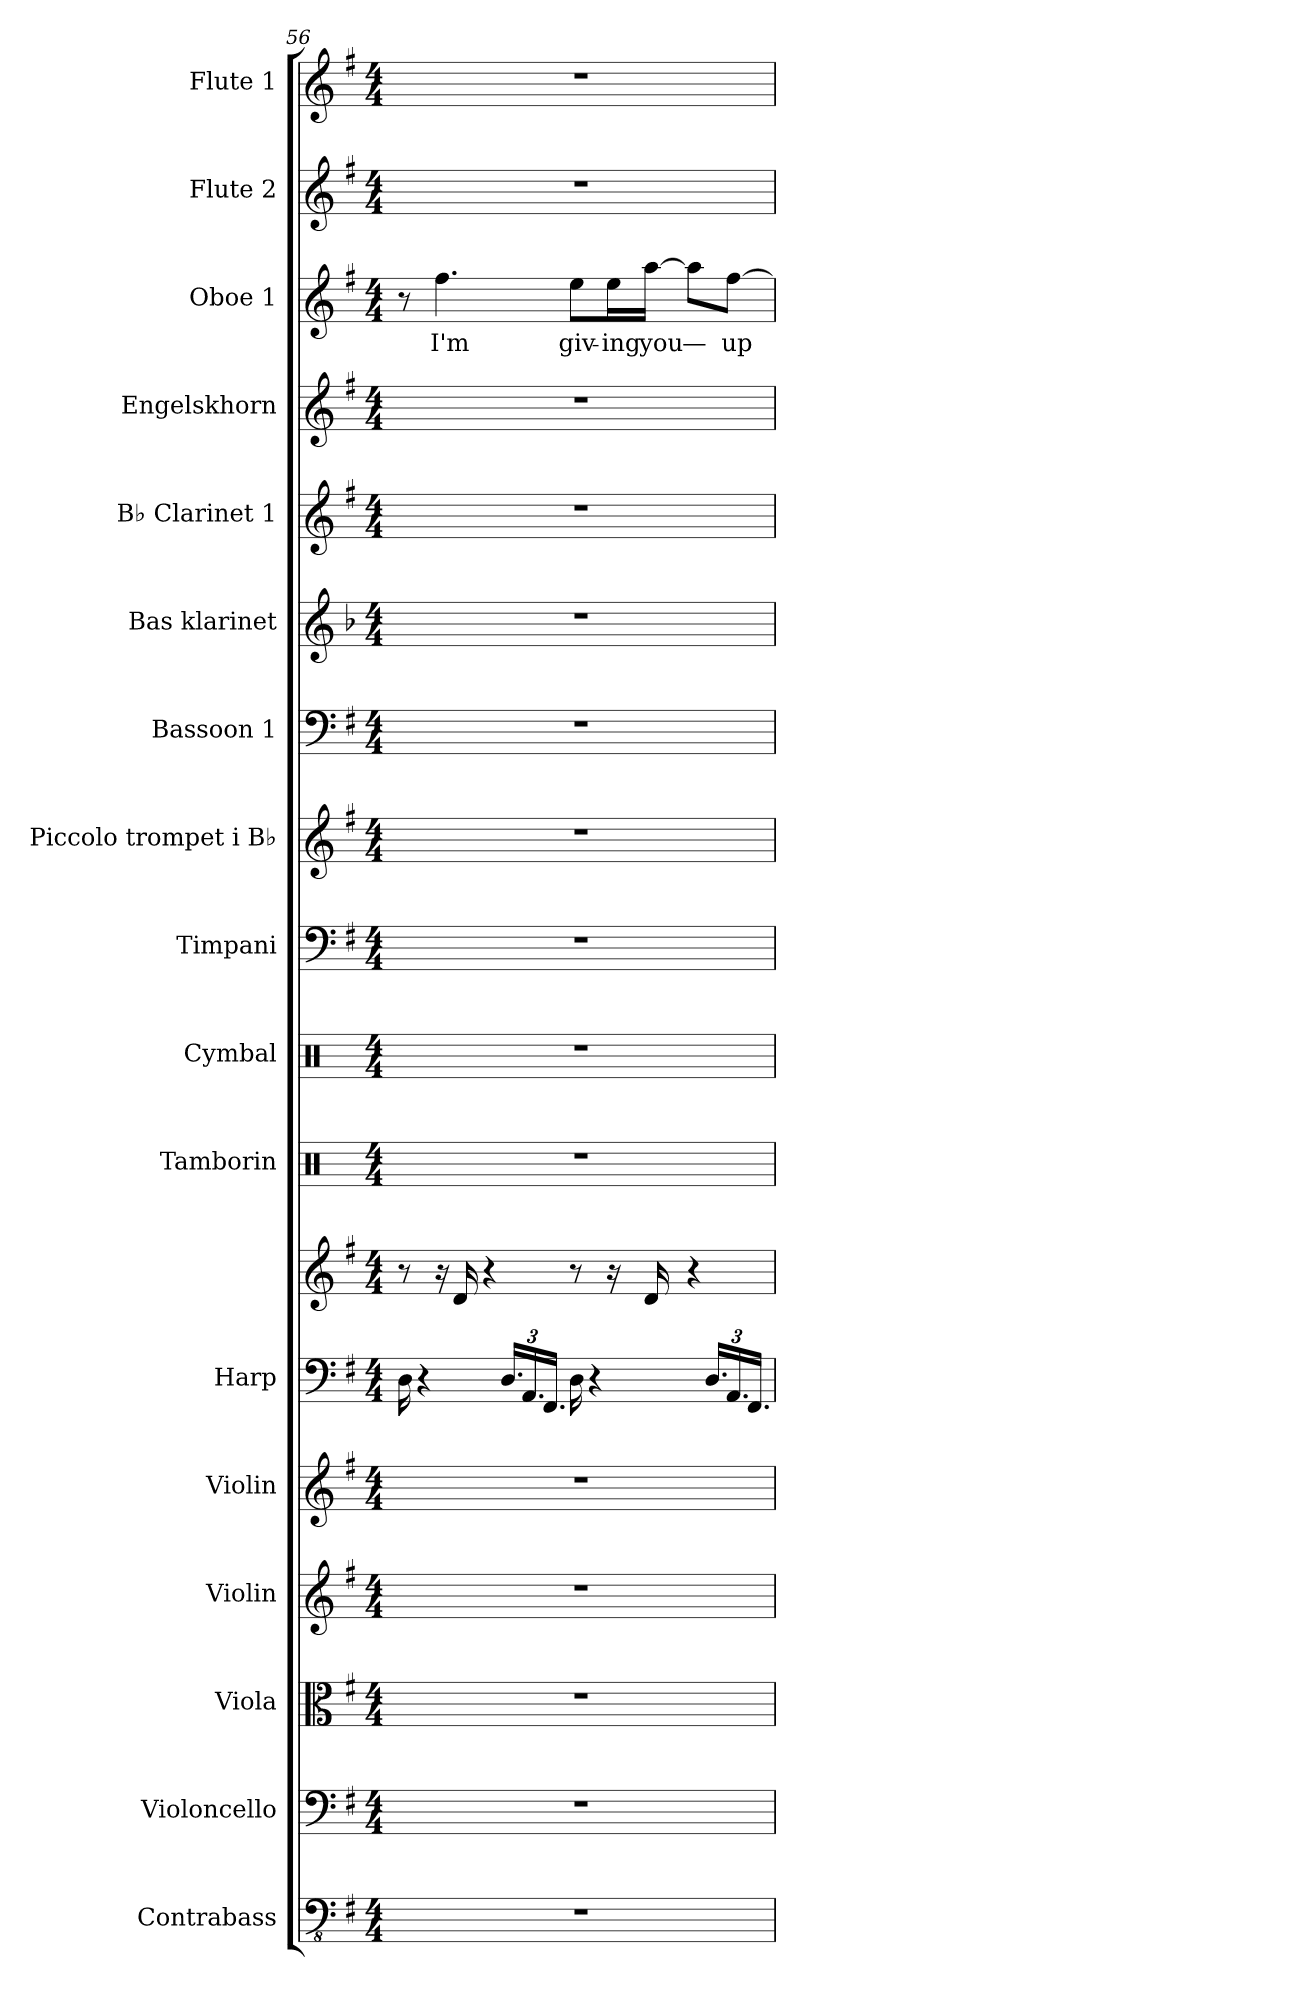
**kern	**kern	**kern	**kern	**kern	**kern	**kern	**kern	**kern	**kern	**kern	**kern	**kern	**kern	**kern	**kern	**text	**kern	**kern
*part17	*part16	*part15	*part14	*part13	*part12	*part12	*part11	*part10	*part9	*part8	*part7	*part6	*part5	*part4	*part3	*part3	*part2	*part1
*staff18	*staff17	*staff16	*staff15	*staff14	*staff13	*staff12	*staff11	*staff10	*staff9	*staff8	*staff7	*staff6	*staff5	*staff4	*staff3	*staff3	*staff2	*staff1
*I"Contrabass	*I"Violoncello	*I"Viola	*I"Violin	*I"Violin	*I"Harp	*	*I"Tamborin	*I"Cymbal	*I"Timpani	*I"Piccolo trompet i B♭	*I"Bassoon 1	*I"Bas klarinet	*I"B♭ Clarinet 1	*I"Engelskhorn	*I"Oboe 1	*	*I"Flute 2	*I"Flute 1
*I'Cb.	*I'Vc.	*I'Vla.	*I'Vln.	*I'Vln.	*I'Hrp.	*	*I'Tamb.	*I'Cym.	*I'Timp.	*I'P. tpt. i B♭	*I'Bsn. 1	*	*I'B♭ Cl. 1	*I'E.horn	*I'Ob. 1	*	*I'Fl. 2	*I'Fl. 1
*clefFv4	*clefF4	*clefC3	*clefG2	*clefG2	*clefF4	*clefG2	*clefX	*clefX	*clefF4	*clefG2	*clefF4	*clefG2	*clefG2	*clefG2	*clefG2	*	*clefG2	*clefG2
*ITrd7c12	*	*	*	*	*	*	*	*	*	*ITrd-6c-10	*	*ITrd8c14	*ITrd1c2	*ITrd4c7	*	*	*	*
*k[f#]	*k[f#]	*k[f#]	*k[f#]	*k[f#]	*k[f#]	*k[f#]	*k[]	*k[]	*k[f#]	*k[b-]	*k[f#]	*k[b-]	*k[b-]	*k[]	*k[f#]	*	*k[f#]	*k[f#]
*M4/4	*M4/4	*M4/4	*M4/4	*M4/4	*M4/4	*M4/4	*M4/4	*M4/4	*M4/4	*M4/4	*M4/4	*M4/4	*M4/4	*M4/4	*M4/4	*	*M4/4	*M4/4
=56	=56	=56	=56	=56	=56	=56	=56	=56	=56	=56	=56	=56	=56	=56	=56	=56	=56	=56
1r	1r	1r	1r	1r	16D\	8r	1r	1r	1r	1r	1r	1r	1r	1r	8r	.	1r	1r
.	.	.	.	.	4r	.	.	.	.	.	.	.	.	.	.	.	.	.
.	.	.	.	.	.	16r	.	.	.	.	.	.	.	.	4.ff#\	I'm	.	.
.	.	.	.	.	.	16d/	.	.	.	.	.	.	.	.	.	.	.	.
.	.	.	.	.	.	4r	.	.	.	.	.	.	.	.	.	.	.	.
*	*	*	*	*	*Xbrackettup	*	*	*	*	*	*	*	*	*	*	*	*	*
.	.	.	.	.	24.D/LL	.	.	.	.	.	.	.	.	.	.	.	.	.
.	.	.	.	.	24.AA/	.	.	.	.	.	.	.	.	.	.	.	.	.
.	.	.	.	.	24.FF#/JJ	.	.	.	.	.	.	.	.	.	.	.	.	.
.	.	.	.	.	16D\	8r	.	.	.	.	.	.	.	.	8ee\L	giv-	.	.
.	.	.	.	.	4r	.	.	.	.	.	.	.	.	.	.	.	.	.
.	.	.	.	.	.	16r	.	.	.	.	.	.	.	.	16ee\L	-ing	.	.
.	.	.	.	.	.	16d/	.	.	.	.	.	.	.	.	[16aa\JJ	you	.	.
.	.	.	.	.	.	4r	.	.	.	.	.	.	.	.	8aa\L]	—	.	.
.	.	.	.	.	24.D/LL	.	.	.	.	.	.	.	.	.	.	.	.	.
.	.	.	.	.	24.AA/	.	.	.	.	.	.	.	.	.	[8ff#\J	up	.	.
.	.	.	.	.	24.FF#/JJ	.	.	.	.	.	.	.	.	.	.	.	.	.
=	=	=	=	=	=	=	=	=	=	=	=	=	=	=	=	=	=	=
*-	*-	*-	*-	*-	*-	*-	*-	*-	*-	*-	*-	*-	*-	*-	*-	*-	*-	*-
